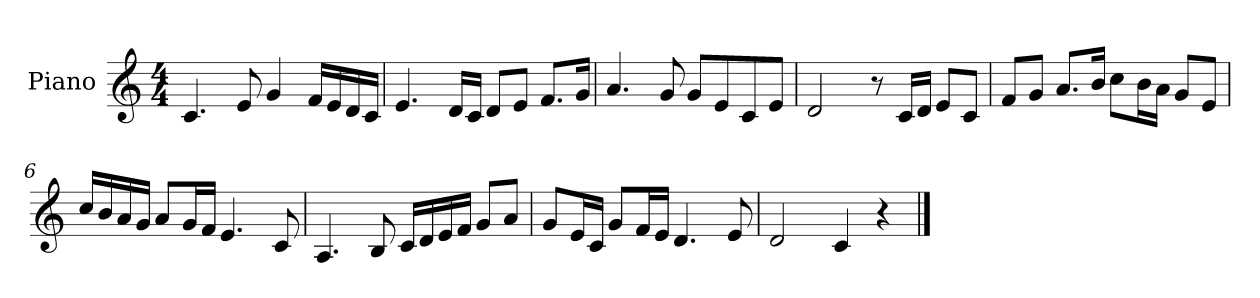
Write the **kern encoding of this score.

**kern
*part1
*staff1
*I"Piano
*I'Pno
*clefG2
*k[]
*C:
*M4/4
=1
4.c/
8e/
4g/
16f/LL
16e/
16d/
16c/JJ
=2
4.e/
16d/LL
16c/JJ
8d/L
8e/J
8.f/L
16g/Jk
=3
4.a/
8g/
8g/L
8e/
8c/
8e/J
=4
2d/
8r
16c/LL
16d/JJ
8e/L
8c/J
=5
8f/L
8g/J
8.a/L
16b/Jk
8cc\L
16b\L
16a\JJ
8g/L
8e/J
=6
16cc/LL
16b/
16a/
16g/JJ
8a/L
16g/L
16f/JJ
4.e/
8c/
=7
4.A/
8B/
16c/LL
16d/
16e/
16f/JJ
8g/L
8a/J
=8
8g/L
16e/L
16c/JJ
8g/L
16f/L
16e/JJ
4.d/
8e/
=9
2d/
4c/
4r
==
*-
